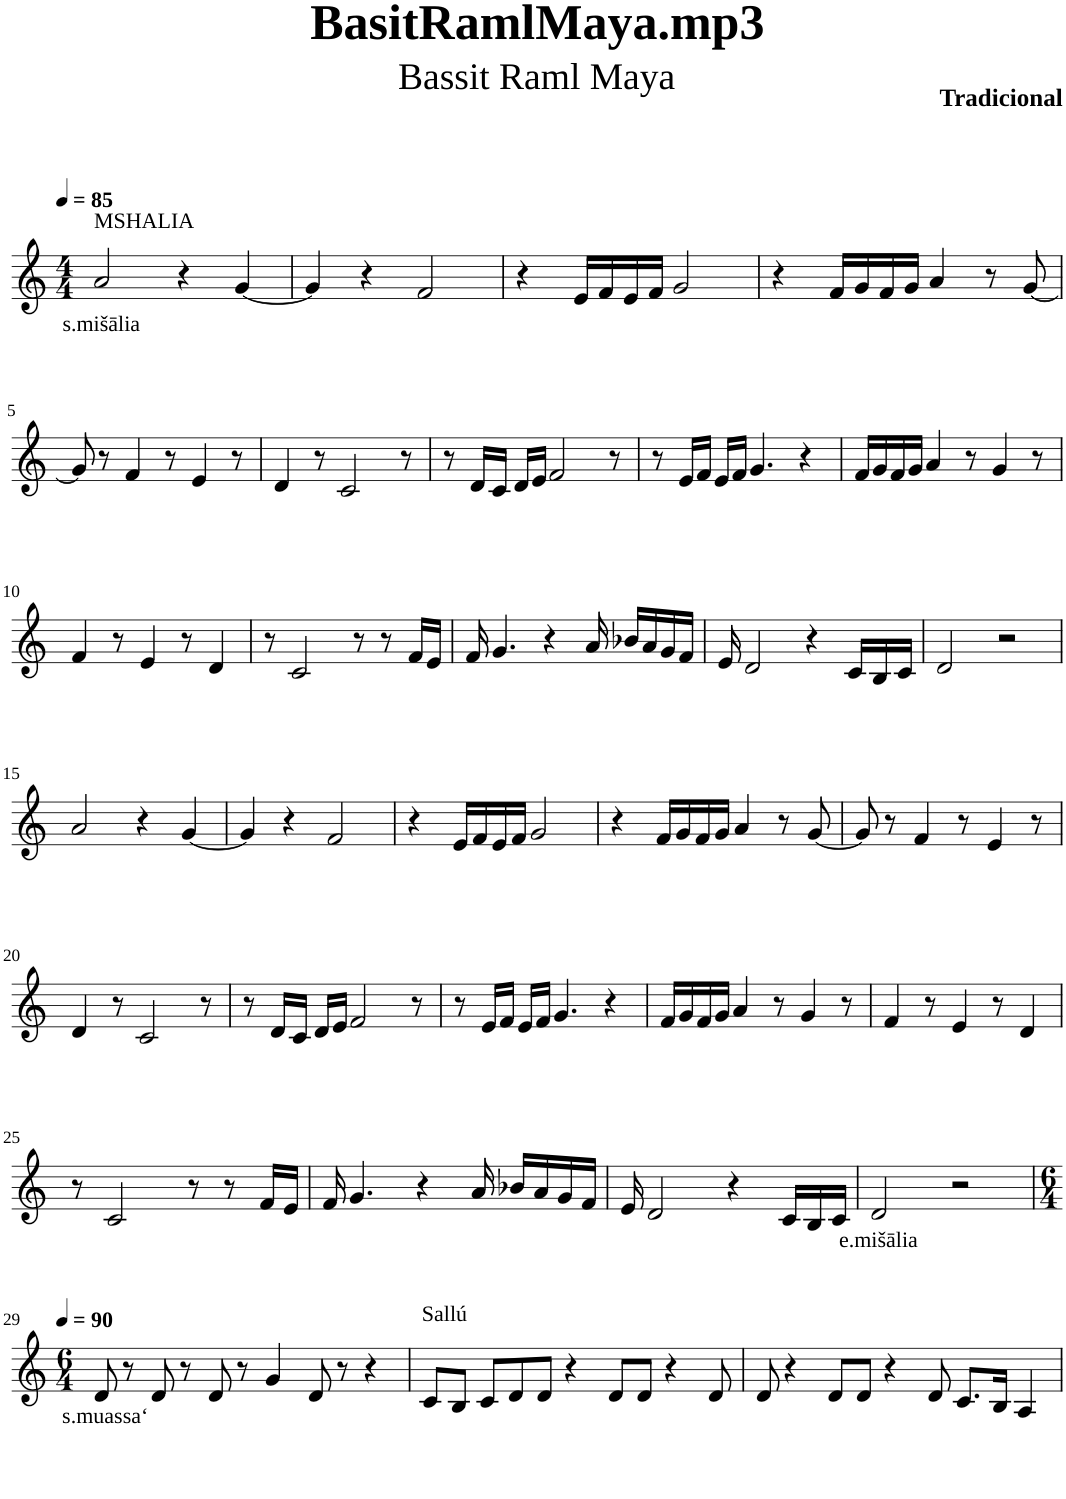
**kern	**text
*part1	*part1
*staff1	*staff1
*I"Violin	*
*clefG2	*
*k[]	*
*M4/4	*
*MM85	*
=1	=1
!LO:TX:a:t=MSHALIA	!
!	!LO:LY:b
2a/	s.mišālia
4r	.
[4g/	.
=2	=2
4g/]	.
4r	.
2f/	.
=3	=3
4r	.
16e/LL	.
16f/	.
16e/	.
16f/JJ	.
2g/	.
=4	=4
4r	.
16f/LL	.
16g/	.
16f/	.
16g/JJ	.
4a/	.
8r	.
[8g/	.
!!LO:LB:g=z
=5	=5
8g/]	.
8r	.
4f/	.
8r	.
4e/	.
8r	.
=6	=6
4d/	.
8r	.
2c/	.
8r	.
=7	=7
8r	.
16d/LL	.
16c/JJ	.
16d/LL	.
16e/JJ	.
2f/	.
8r	.
=8	=8
8r	.
16e/LL	.
16f/JJ	.
16e/LL	.
16f/JJ	.
4.g/	.
4r	.
=9	=9
16f/LL	.
16g/	.
16f/	.
16g/JJ	.
4a/	.
8r	.
4g/	.
8r	.
!!LO:LB:g=z
=10	=10
4f/	.
8r	.
4e/	.
8r	.
4d/	.
=11	=11
8r	.
2c/	.
8r	.
8r	.
16f/LL	.
16e/JJ	.
=12	=12
16f/	.
4.g/	.
4r	.
16a/	.
16b-X/LL	.
16a/	.
16g/	.
16f/JJ	.
=13	=13
16e/	.
2d/	.
4r	.
16c/LL	.
16B/	.
16c/JJ	.
=14	=14
2d/	.
2r	.
!!LO:LB:g=z
=15	=15
2a/	.
4r	.
[4g/	.
=16	=16
4g/]	.
4r	.
2f/	.
=17	=17
4r	.
16e/LL	.
16f/	.
16e/	.
16f/JJ	.
2g/	.
=18	=18
4r	.
16f/LL	.
16g/	.
16f/	.
16g/JJ	.
4a/	.
8r	.
[8g/	.
=19	=19
8g/]	.
8r	.
4f/	.
8r	.
4e/	.
8r	.
!!LO:LB:g=z
=20	=20
4d/	.
8r	.
2c/	.
8r	.
=21	=21
8r	.
16d/LL	.
16c/JJ	.
16d/LL	.
16e/JJ	.
2f/	.
8r	.
=22	=22
8r	.
16e/LL	.
16f/JJ	.
16e/LL	.
16f/JJ	.
4.g/	.
4r	.
=23	=23
16f/LL	.
16g/	.
16f/	.
16g/JJ	.
4a/	.
8r	.
4g/	.
8r	.
=24	=24
4f/	.
8r	.
4e/	.
8r	.
4d/	.
!!LO:LB:g=z
=25	=25
8r	.
2c/	.
8r	.
8r	.
16f/LL	.
16e/JJ	.
=26	=26
16f/	.
4.g/	.
4r	.
16a/	.
16b-X/LL	.
16a/	.
16g/	.
16f/JJ	.
=27	=27
16e/	.
2d/	.
4r	.
16c/LL	.
16B/	.
16c/JJ	.
=28	=28
!	!LO:LY:b
2d/	e.mišālia
2r	.
!!LO:LB:g=z
=29	=29
*M6/4	*
*MM90	*
!	!LO:LY:b
8d/	s.muassa‘
8r	.
8d/	.
8r	.
8d/	.
8r	.
4g/	.
8d/	.
8r	.
4r	.
=30	=30
!LO:TX:a:t=Sallú	!
8c/L	.
8B/J	.
8c/L	.
8d/	.
8d/J	.
4r	.
8d/L	.
8d/J	.
4r	.
8d/	.
=31	=31
8d/	.
4r	.
8d/L	.
8d/J	.
4r	.
8d/	.
8.c/L	.
16B/Jk	.
4A/	.
=	=
*-	*-
